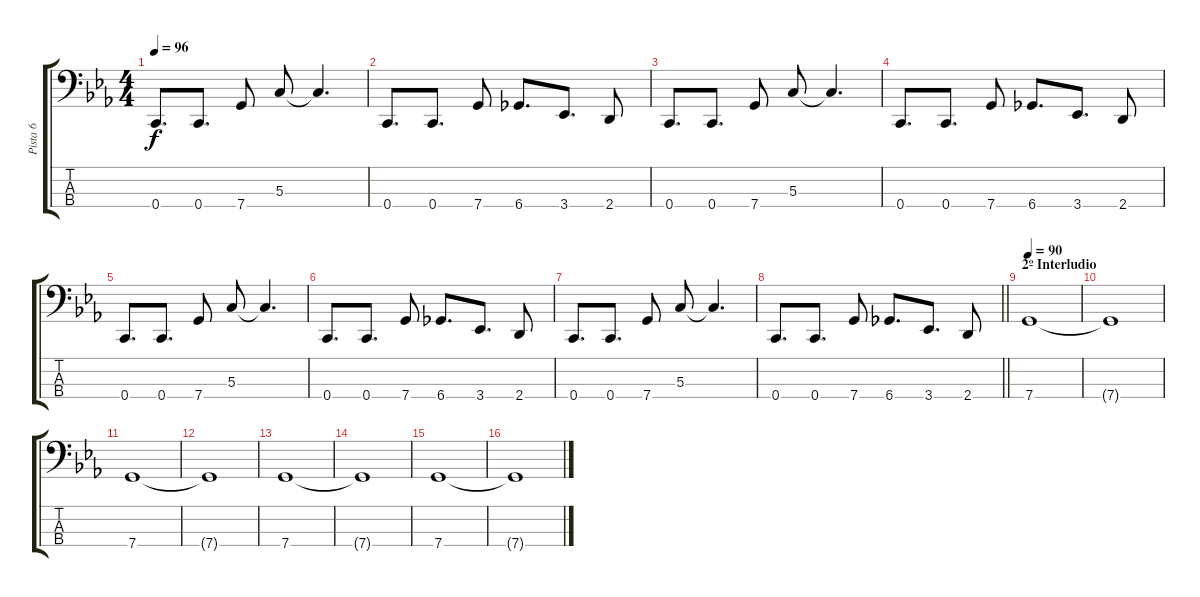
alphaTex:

\track ("Pista 6" "Pista 6") {instrument electricbasspick}
\staff {score tabs}
\tuning (F2 C2 G1 C1) {hide}
\ts (4 4)
\tempo 96
\clef f4
\ks eb
0.4.8{d dy f} 0.4.8{d} 7.4.8 5.3.8 5.3{t}.4{d} |
0.4.8{d} 0.4.8{d} 7.4.8 6.4.8{d} 3.4.8{d} 2.4.8 |
0.4.8{d} 0.4.8{d} 7.4.8 5.3.8 5.3{t}.4{d} |
0.4.8{d} 0.4.8{d} 7.4.8 6.4.8{d} 3.4.8{d} 2.4.8 |
0.4.8{d} 0.4.8{d} 7.4.8 5.3.8 5.3{t}.4{d} |
0.4.8{d} 0.4.8{d} 7.4.8 6.4.8{d} 3.4.8{d} 2.4.8 |
0.4.8{d} 0.4.8{d} 7.4.8 5.3.8 5.3{t}.4{d} |
\barLineRight lightlight
0.4.8{d} 0.4.8{d} 7.4.8 6.4.8{d} 3.4.8{d} 2.4.8 |
\section ("" "2º Interludio")
\tempo 90
7.4.1 |
7.4{t}.1 |
7.4.1 |
7.4{t}.1 |
7.4.1 |
7.4{t}.1 |
7.4.1 |
7.4{t}.1
